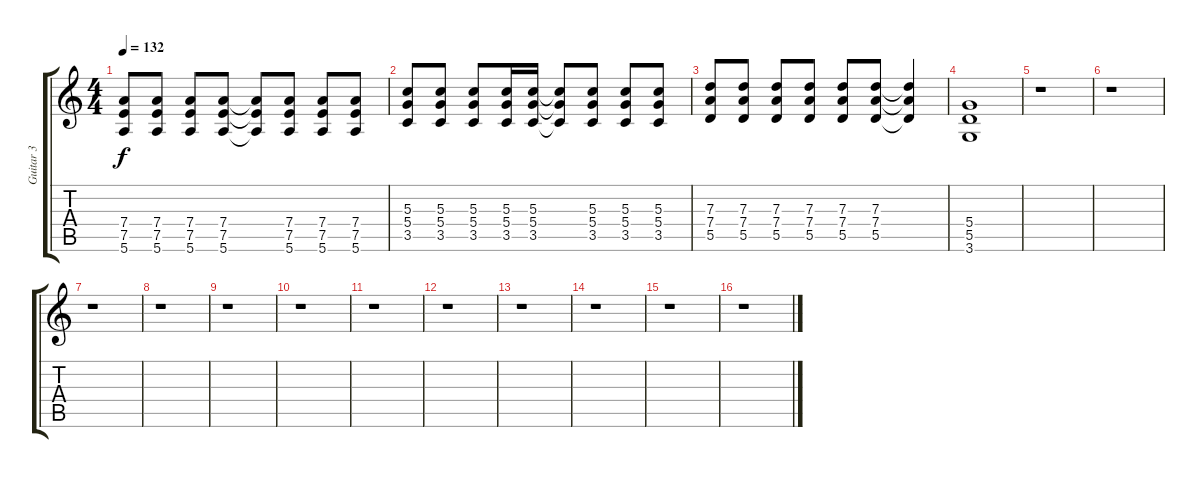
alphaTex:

\track ("Guitar 3" "Guitar 3") {instrument distortionguitar}
\staff {score tabs}
\tuning (E4 B3 G3 D3 A2 E2) {hide}
\ts (4 4)
\tempo 132
\clef g2
\ks c
(7.4 7.5 5.6).8{dy f} (7.4 7.5 5.6).8 (7.4 7.5 5.6).8 (7.4 7.5 5.6).8 (7.4{t} 7.5{t} 5.6{t}).8 (7.4 7.5 5.6).8 (7.4 7.5 5.6).8 (7.4 7.5 5.6).8 |
(5.3 5.4 3.5).8 (5.3 5.4 3.5).8 (5.3 5.4 3.5).8 (5.3 5.4 3.5).16 (5.3 5.4 3.5).16 (5.3{t} 5.4{t} 3.5{t}).8 (5.3 5.4 3.5).8 (5.3 5.4 3.5).8 (5.3 5.4 3.5).8 |
(7.3 7.4 5.5).8 (7.3 7.4 5.5).8 (7.3 7.4 5.5).8 (7.3 7.4 5.5).8 (7.3 7.4 5.5).8 (7.3 7.4 5.5).8 (7.3{t} 7.4{t} 5.5{t}).4 |
(5.4 5.5 3.6).1{volume 4} |
r.1 |
r.1 |
r.1 |
r.1 |
r.1 |
r.1 |
r.1 |
r.1 |
r.1 |
r.1 |
r.1 |
r.1
